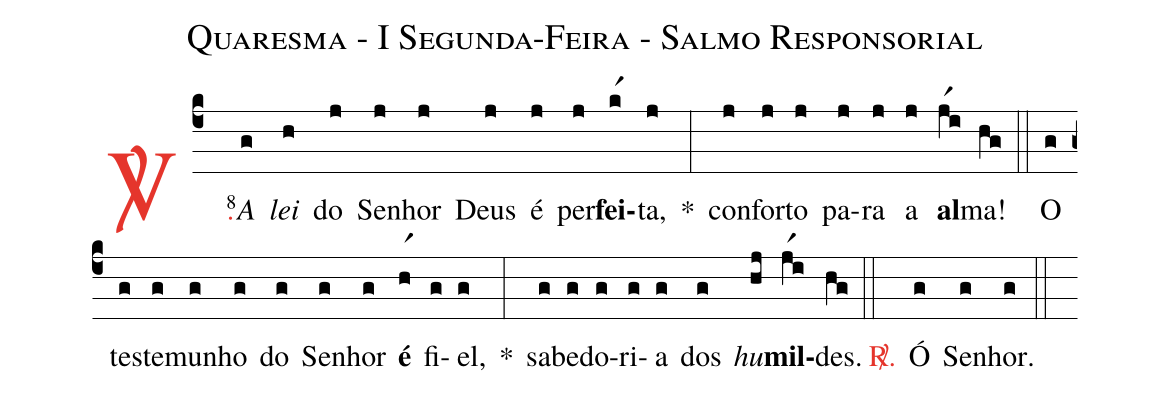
name: Quaresma - I Segunda-Feira - Salmo Responsorial;
%%
(c4)

<c><sp>V/</sp>.</c>() <v>\VSup{8}</v><i>A</i>(g) <i>lei</i>(h) do(j) Se(j)nhor(j) Deus(j) é(j) per(j)<b>fei</b>(kr1)ta,(j) *(:)
con(j)for(j)to(j) pa(j)ra(j) a(j) <b>al</b>(jr1i)ma!(hg)

(::)

O(g) tes(g)te(g)mu(g)nho(g) do(g) Se(g)nhor(g) <b>é</b>(hr1) fi(g)el,(g) *(:)
sa(g)be(g)do(g)ri(g)a(g) dos(g) <i>hu</i>(hj)<b>mil</b>(jr1i)des.(hg)

(::)

<c><sp>R/</sp>.</c>() Ó(g) Se(g)nhor.(g)

(::)
